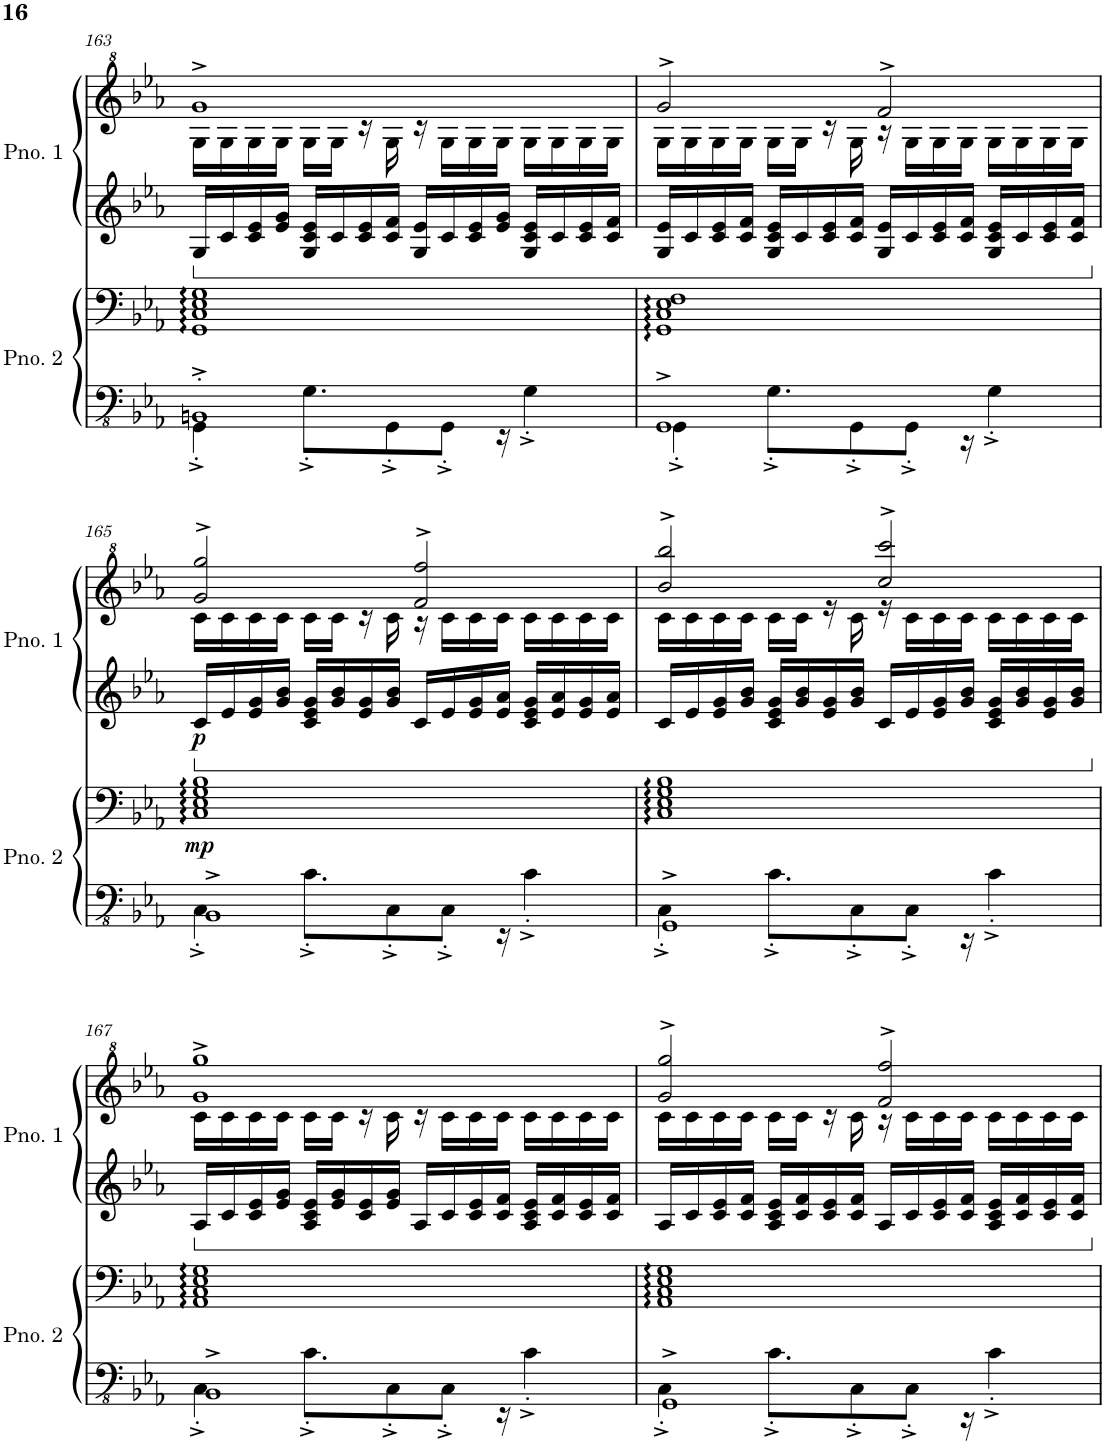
**kern	**kern	**dynam	**kern	**kern	**dynam
*part2	*part2	*part2	*part1	*part1	*part1
*staff4	*staff3	*staff3/4	*staff2	*staff1	*staff1/2
*I"Piano 2	*	*	*I"Piano 1	*	*
*I'Pno. 2	*	*	*I'Pno. 1	*	*
!!LO:PB:g=z
*clefFv4	*clefF4	*	*clefG2	*clefG^2	*
*k[b-e-a-]	*k[b-e-a-]	*	*k[b-e-a-]	*k[b-e-a-]	*
*M4/4	*M4/4	*	*M4/4	*M4/4	*
=163	=163	=163	=163	=163	=163
*^	*	*	*	*^	*
1BBBn^'	4GGG'^\	1GG 1C 1E- 1G	.	16G/LL	1gg^	16g\LL	.
.	.	.	.	16c/	.	16g\	.
.	.	.	.	16c/ 16e-/	.	16g\	.
.	.	.	.	16e-/ 16g/JJ	.	16g\JJ	.
.	8.GG'^\L	.	.	16G/ 16c/ 16e-/LL	.	16g\LL	.
.	.	.	.	16c/	.	16g\JJ	.
.	.	.	.	16c/ 16e-/	.	16r	.
.	8GGG'^\	.	.	16c/ 16f/JJ	.	16g\	.
.	.	.	.	16G/ 16e-/LL	.	16r	.
.	8GGG'^\J	.	.	16c/	.	16g\LL	.
.	.	.	.	16c/ 16e-/	.	16g\	.
.	16r	.	.	16e-/ 16g/JJ	.	16g\JJ	.
.	4GG'^\	.	.	16G/ 16c/ 16e-/LL	.	16g\LL	.
.	.	.	.	16c/	.	16g\	.
.	.	.	.	16c/ 16e-/	.	16g\	.
.	.	.	.	16c/ 16f/JJ	.	16g\JJ	.
=164	=164	=164	=164	=164	=164	=164	=164
1GGG^	4GGG'^\	1GG 1C 1E- 1F	.	16G/ 16e-/LL	2gg^/	16g\LL	.
.	.	.	.	16c/	.	16g\	.
.	.	.	.	16c/ 16e-/	.	16g\	.
.	.	.	.	16c/ 16f/JJ	.	16g\JJ	.
.	8.GG'^\L	.	.	16G/ 16c/ 16e-/LL	.	16g\LL	.
.	.	.	.	16c/	.	16g\JJ	.
.	.	.	.	16c/ 16e-/	.	16r	.
.	8GGG'^\	.	.	16c/ 16f/JJ	.	16g\	.
.	.	.	.	16G/ 16e-/LL	2ff^/	16r	.
.	8GGG'^\J	.	.	16c/	.	16g\LL	.
.	.	.	.	16c/ 16e-/	.	16g\	.
.	16r	.	.	16c/ 16f/JJ	.	16g\JJ	.
.	4GG'^\	.	.	16G/ 16c/ 16e-/LL	.	16g\LL	.
.	.	.	.	16c/	.	16g\	.
.	.	.	.	16c/ 16e-/	.	16g\	.
.	.	.	.	16c/ 16f/JJ	.	16g\JJ	.
!!LO:LB:g=z	!!
=165	=165	=165	=165	=165	=165	=165	=165
!	!	!	!LO:DY:b	!	!	!	!LO:DY:b=2
1BBB-^	4CC'^\	1C 1E- 1G 1B-	mp	16c/LL	2gg/^ 2ggg/^	16cc\LL	p
.	.	.	.	16e-/	.	16cc\	.
.	.	.	.	16e-/ 16g/	.	16cc\	.
.	.	.	.	16g/ 16b-/JJ	.	16cc\JJ	.
.	8.C'^\L	.	.	16c/ 16e-/ 16g/LL	.	16cc\LL	.
.	.	.	.	16g/ 16b-/	.	16cc\JJ	.
.	.	.	.	16e-/ 16g/	.	16r	.
.	8CC'^\	.	.	16g/ 16b-/JJ	.	16cc\	.
.	.	.	.	16c/LL	2ff/^ 2fff/^	16r	.
.	8CC'^\J	.	.	16e-/	.	16cc\LL	.
.	.	.	.	16e-/ 16g/	.	16cc\	.
.	16r	.	.	16e-/ 16a-/JJ	.	16cc\JJ	.
.	4C'^\	.	.	16c/ 16e-/ 16g/LL	.	16cc\LL	.
.	.	.	.	16e-/ 16a-/	.	16cc\	.
.	.	.	.	16e-/ 16g/	.	16cc\	.
.	.	.	.	16e-/ 16a-/JJ	.	16cc\JJ	.
=166	=166	=166	=166	=166	=166	=166	=166
1GGG^	4CC'^\	1C 1E- 1G 1B-	.	16c/LL	2bb-/^ 2bbb-/^	16cc\LL	.
.	.	.	.	16e-/	.	16cc\	.
.	.	.	.	16e-/ 16g/	.	16cc\	.
.	.	.	.	16g/ 16b-/JJ	.	16cc\JJ	.
.	8.C'^\L	.	.	16c/ 16e-/ 16g/LL	.	16cc\LL	.
.	.	.	.	16g/ 16b-/	.	16cc\JJ	.
.	.	.	.	16e-/ 16g/	.	16r	.
.	8CC'^\	.	.	16g/ 16b-/JJ	.	16cc\	.
.	.	.	.	16c/LL	2ccc/^ 2cccc/^	16r	.
.	8CC'^\J	.	.	16e-/	.	16cc\LL	.
.	.	.	.	16e-/ 16g/	.	16cc\	.
.	16r	.	.	16g/ 16b-/JJ	.	16cc\JJ	.
.	4C'^\	.	.	16c/ 16e-/ 16g/LL	.	16cc\LL	.
.	.	.	.	16g/ 16b-/	.	16cc\	.
.	.	.	.	16e-/ 16g/	.	16cc\	.
.	.	.	.	16g/ 16b-/JJ	.	16cc\JJ	.
!!LO:LB:g=z	!!
=167	=167	=167	=167	=167	=167	=167	=167
1BBB-^	4CC'^\	1AA- 1C 1E- 1G	.	16A-/LL	1gg^ 1ggg^	16cc\LL	.
.	.	.	.	16c/	.	16cc\	.
.	.	.	.	16c/ 16e-/	.	16cc\	.
.	.	.	.	16e-/ 16g/JJ	.	16cc\JJ	.
.	8.C'^\L	.	.	16A-/ 16c/ 16e-/LL	.	16cc\LL	.
.	.	.	.	16e-/ 16g/	.	16cc\JJ	.
.	.	.	.	16c/ 16e-/	.	16r	.
.	8CC'^\	.	.	16e-/ 16g/JJ	.	16cc\	.
.	.	.	.	16A-/LL	.	16r	.
.	8CC'^\J	.	.	16c/	.	16cc\LL	.
.	.	.	.	16c/ 16e-/	.	16cc\	.
.	16r	.	.	16c/ 16f/JJ	.	16cc\JJ	.
.	4C'^\	.	.	16A-/ 16c/ 16e-/LL	.	16cc\LL	.
.	.	.	.	16c/ 16f/	.	16cc\	.
.	.	.	.	16c/ 16e-/	.	16cc\	.
.	.	.	.	16c/ 16f/JJ	.	16cc\JJ	.
=168	=168	=168	=168	=168	=168	=168	=168
1GGG^	4CC'^\	1AA- 1C 1E- 1G	.	16A-/LL	2gg/^ 2ggg/^	16cc\LL	.
.	.	.	.	16c/	.	16cc\	.
.	.	.	.	16c/ 16e-/	.	16cc\	.
.	.	.	.	16c/ 16f/JJ	.	16cc\JJ	.
.	8.C'^\L	.	.	16A-/ 16c/ 16e-/LL	.	16cc\LL	.
.	.	.	.	16c/ 16f/	.	16cc\JJ	.
.	.	.	.	16c/ 16e-/	.	16r	.
.	8CC'^\	.	.	16c/ 16f/JJ	.	16cc\	.
.	.	.	.	16A-/LL	2ff/^ 2fff/^	16r	.
.	8CC'^\J	.	.	16c/	.	16cc\LL	.
.	.	.	.	16c/ 16e-/	.	16cc\	.
.	16r	.	.	16c/ 16f/JJ	.	16cc\JJ	.
.	4C'^\	.	.	16A-/ 16c/ 16e-/LL	.	16cc\LL	.
.	.	.	.	16c/ 16f/	.	16cc\	.
.	.	.	.	16c/ 16e-/	.	16cc\	.
.	.	.	.	16c/ 16f/JJ	.	16cc\JJ	.
*v	*v	*	*	*	*v	*v	*
=	=	=	=	=	=
*-	*-	*-	*-	*-	*-
